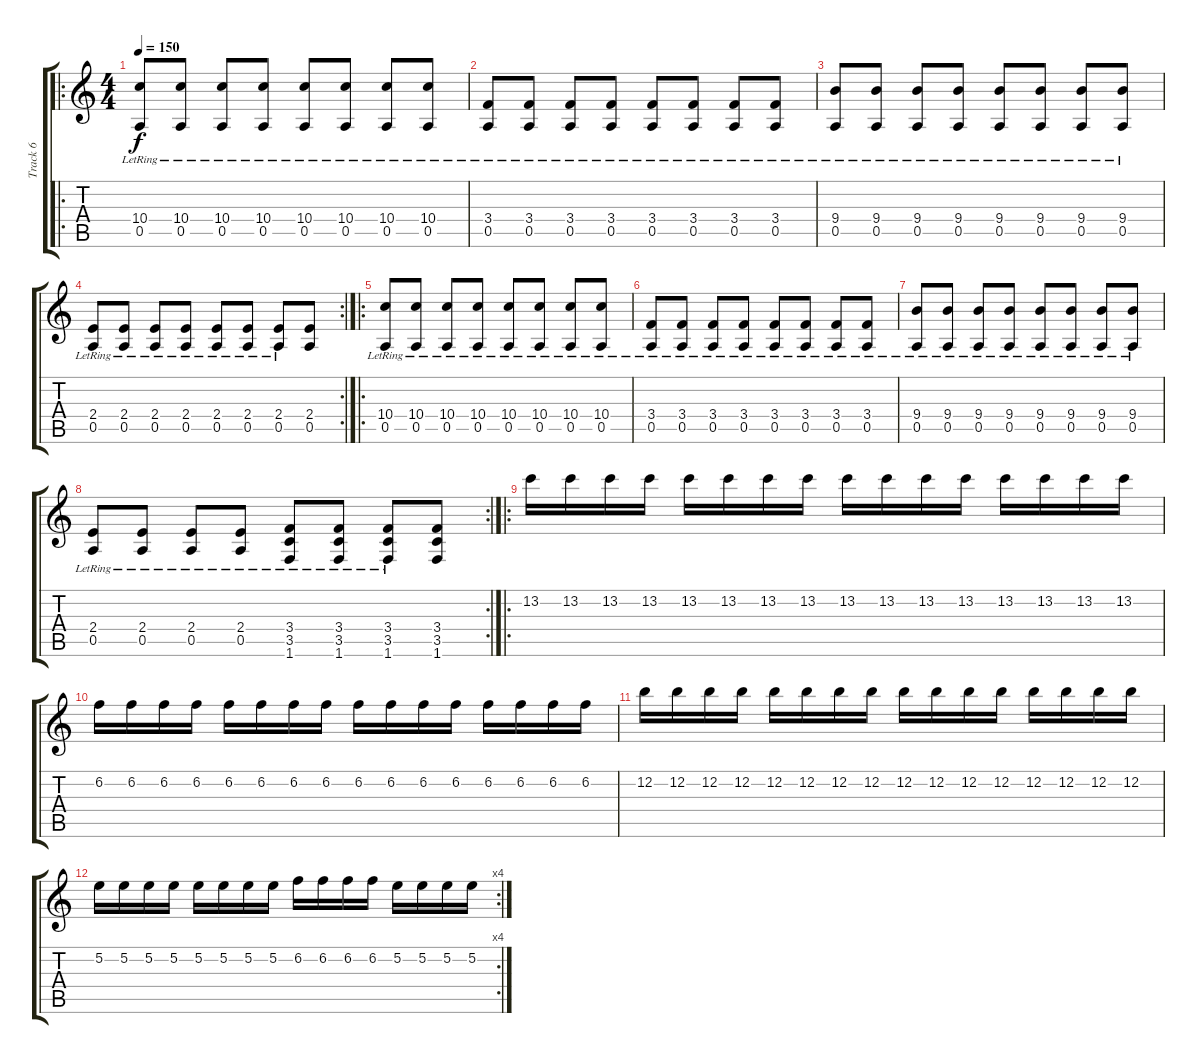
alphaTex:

\track ("Track 6" "Track 6") {instrument overdrivenguitar}
\staff {score tabs}
\tuning (E4 B3 G3 D3 A2 E2) {hide}
\ro
\ts (4 4)
\tempo 150
\clef g2
\ks c
(10.4{lr} 0.5).8{dy f} (10.4 0.5{lr}).8 (10.4{lr} 0.5).8 (10.4 0.5{lr}).8 (10.4{lr} 0.5).8 (10.4 0.5{lr}).8 (10.4{lr} 0.5).8 (10.4 0.5{lr}).8 |
(3.4{lr} 0.5).8 (3.4 0.5{lr}).8 (3.4 0.5{lr}).8 (3.4 0.5{lr}).8 (3.4 0.5{lr}).8 (3.4 0.5{lr}).8 (3.4 0.5{lr}).8 (3.4 0.5{lr}).8 |
(9.4{lr} 0.5).8 (9.4 0.5{lr}).8 (9.4 0.5{lr}).8 (9.4 0.5{lr}).8 (9.4 0.5{lr}).8 (9.4 0.5{lr}).8 (9.4 0.5{lr}).8 (9.4 0.5{lr}).8 |
\rc 2
(2.4{lr} 0.5).8 (2.4 0.5{lr}).8 (2.4 0.5{lr}).8 (2.4 0.5{lr}).8 (2.4 0.5{lr}).8 (2.4 0.5{lr}).8 (2.4 0.5{lr}).8 (2.4 0.5).8 |
\ro
(10.4{lr} 0.5).8 (10.4 0.5{lr}).8 (10.4{lr} 0.5).8 (10.4 0.5{lr}).8 (10.4{lr} 0.5).8 (10.4 0.5{lr}).8 (10.4{lr} 0.5).8 (10.4 0.5{lr}).8 |
(3.4{lr} 0.5).8 (3.4 0.5{lr}).8 (3.4 0.5{lr}).8 (3.4 0.5{lr}).8 (3.4 0.5{lr}).8 (3.4 0.5{lr}).8 (3.4 0.5{lr}).8 (3.4 0.5{lr}).8 |
(9.4{lr} 0.5).8 (9.4 0.5{lr}).8 (9.4 0.5{lr}).8 (9.4 0.5{lr}).8 (9.4 0.5{lr}).8 (9.4 0.5{lr}).8 (9.4 0.5{lr}).8 (9.4 0.5{lr}).8 |
\rc 2
(2.4{lr} 0.5).8 (2.4 0.5{lr}).8 (2.4 0.5{lr}).8 (2.4 0.5{lr}).8 (3.4 3.5{lr} 1.6).8 (3.4 3.5{lr} 1.6).8 (3.4 3.5{lr} 1.6).8 (3.4 3.5 1.6).8 |
\ro
13.2.16 13.2.16 13.2.16 13.2.16 13.2.16 13.2.16 13.2.16 13.2.16 13.2.16 13.2.16 13.2.16 13.2.16 13.2.16 13.2.16 13.2.16 13.2.16 |
6.2.16 6.2.16 6.2.16 6.2.16 6.2.16 6.2.16 6.2.16 6.2.16 6.2.16 6.2.16 6.2.16 6.2.16 6.2.16 6.2.16 6.2.16 6.2.16 |
12.2.16 12.2.16 12.2.16 12.2.16 12.2.16 12.2.16 12.2.16 12.2.16 12.2.16 12.2.16 12.2.16 12.2.16 12.2.16 12.2.16 12.2.16 12.2.16 |
\rc 4
5.2.16 5.2.16 5.2.16 5.2.16 5.2.16 5.2.16 5.2.16 5.2.16 6.2.16 6.2.16 6.2.16 6.2.16 5.2.16 5.2.16 5.2.16 5.2.16
